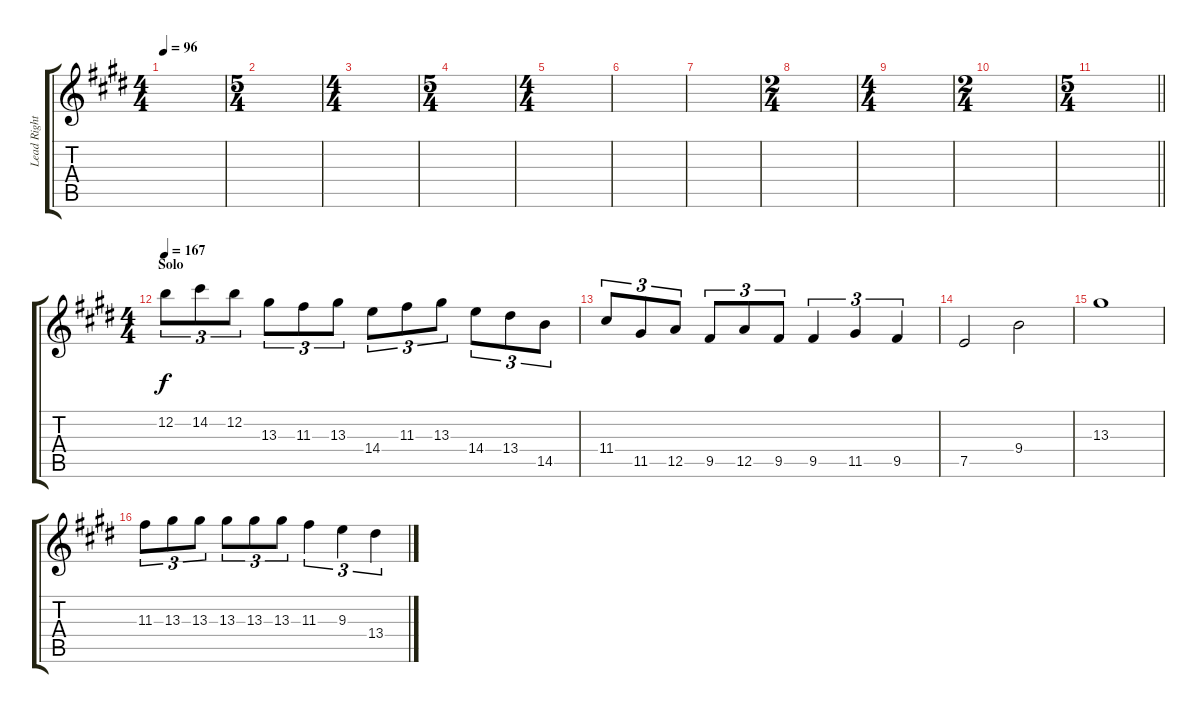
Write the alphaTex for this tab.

\track ("Lead Right" "Lead Right") {instrument distortionguitar}
\staff {score tabs}
\tuning (E4 B3 G3 D3 A2 E2) {hide}
\ts (4 4)
\tempo 96
\clef g2
\ks e
|
\ts (5 4)
|
\ts (4 4)
|
\ts (5 4)
|
\ts (4 4)
|
|
|
\ts (2 4)
|
\ts (4 4)
|
\ts (2 4)
|
\ts (5 4)
\barLineRight lightlight
|
\ts (4 4)
\section ("" "Solo")
\tempo 167
12.2.8{tu (3 2)} 14.2.8{tu (3 2)} 12.2.8{tu (3 2)} 13.3.8{tu (3 2)} 11.3.8{tu (3 2)} 13.3.8{tu (3 2)} 14.4.8{tu (3 2)} 11.3.8{tu (3 2)} 13.3.8{tu (3 2)} 14.4.8{tu (3 2)} 13.4.8{tu (3 2)} 14.5.8{tu (3 2)} |
11.4.8{tu (3 2)} 11.5.8{tu (3 2)} 12.5.8{tu (3 2)} 9.5.8{tu (3 2)} 12.5.8{tu (3 2)} 9.5.8{tu (3 2)} 9.5.4{tu (3 2)} 11.5.4{tu (3 2)} 9.5.4{tu (3 2)} |
7.5.2 9.4.2 |
13.3.1 |
11.3.8{tu (3 2)} 13.3.8{tu (3 2)} 13.3.8{tu (3 2)} 13.3.8{tu (3 2)} 13.3.8{tu (3 2)} 13.3.8{tu (3 2)} 11.3.4{tu (3 2)} 9.3.4{tu (3 2)} 13.4.4{tu (3 2)}
